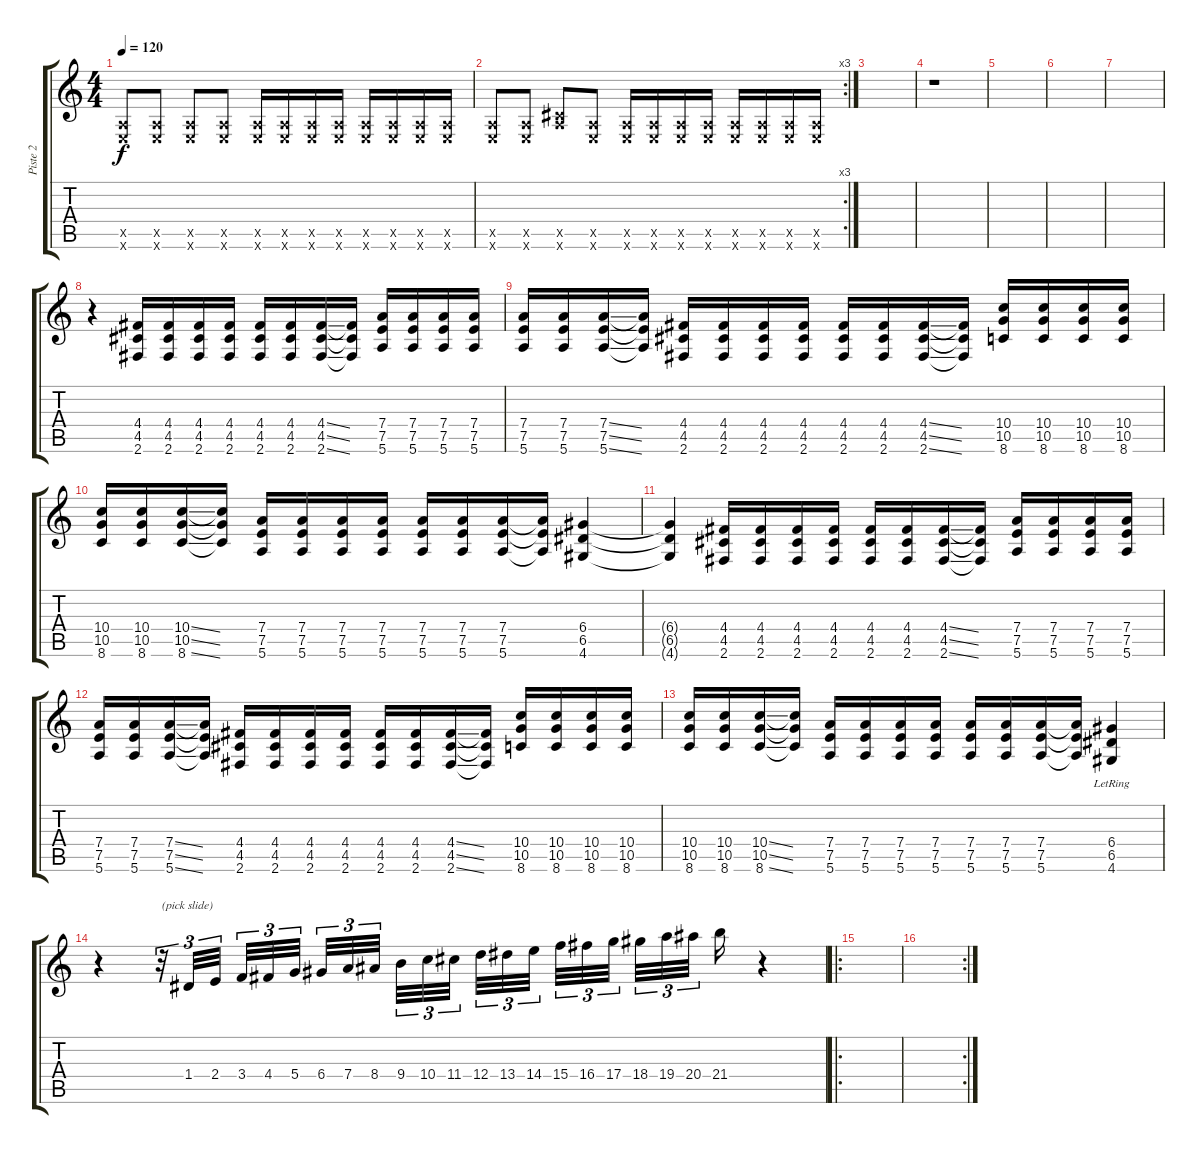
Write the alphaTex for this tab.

\track ("Piste 2" "Piste 2") {instrument distortionguitar}
\staff {score tabs}
\tuning (E4 B3 G3 D3 A2 E2) {hide}
\ts (4 4)
\tempo 120
\clef g2
\ks c
(0.5{x} 0.6{x}).8{dy f instrument distortionguitar} (0.5{x} 0.6{x}).8 (0.5{x} 0.6{x}).8 (0.5{x} 0.6{x}).8 (0.5{x} 0.6{x}).16 (0.5{x} 0.6{x}).16 (0.5{x} 0.6{x}).16 (0.5{x} 0.6{x}).16 (0.5{x} 0.6{x}).16 (0.5{x} 0.6{x}).16 (0.5{x} 0.6{x}).16 (0.5{x} 0.6{x}).16 |
\rc 3
(0.5{x} 0.6{x}).8 (0.5{x} 0.6{x}).8 (0.5{x} 9.6{x}).8 (0.5{x} 0.6{x}).8 (0.5{x} 0.6{x}).16 (0.5{x} 0.6{x}).16 (0.5{x} 0.6{x}).16 (0.5{x} 0.6{x}).16 (0.5{x} 0.6{x}).16 (0.5{x} 0.6{x}).16 (0.5{x} 0.6{x}).16 (0.5{x} 0.6{x}).16 |
|
r.1 |
|
|
|
r.4 (4.4 4.5 2.6).16 (4.4 4.5 2.6).16 (4.4 4.5 2.6).16 (4.4 4.5 2.6).16 (4.4 4.5 2.6).16 (4.4 4.5 2.6).16 (4.4{ss} 4.5{ss} 2.6{ss}).16 (4.4{t} 4.5{t} 2.6{t}).16 (7.4 7.5 5.6).16 (7.4 7.5 5.6).16 (7.4 7.5 5.6).16 (7.4 7.5 5.6).16 |
(7.4 7.5 5.6).16 (7.4 7.5 5.6).16 (7.4{ss} 7.5{ss} 5.6{ss}).16 (7.4{t} 7.5{t} 5.6{t}).16 (4.4 4.5 2.6).16 (4.4 4.5 2.6).16 (4.4 4.5 2.6).16 (4.4 4.5 2.6).16 (4.4 4.5 2.6).16 (4.4 4.5 2.6).16 (4.4{ss} 4.5{ss} 2.6{ss}).16 (4.4{t} 4.5{t} 2.6{t}).16 (10.4 10.5 8.6).16 (10.4 10.5 8.6).16 (10.4 10.5 8.6).16 (10.4 10.5 8.6).16 |
(10.4 10.5 8.6).16 (10.4 10.5 8.6).16 (10.4{ss} 10.5{ss} 8.6{ss}).16 (10.4{t} 10.5{t} 8.6{t}).16 (7.4 7.5 5.6).16 (7.4 7.5 5.6).16 (7.4 7.5 5.6).16 (7.4 7.5 5.6).16 (7.4 7.5 5.6).16 (7.4 7.5 5.6).16 (7.4 7.5 5.6).16 (7.4{t} 7.5{t} 5.6{t}).16 (6.4 6.5 4.6).4 |
(6.4{t} 6.5{t} 4.6{t}).4 (4.4 4.5 2.6).16 (4.4 4.5 2.6).16 (4.4 4.5 2.6).16 (4.4 4.5 2.6).16 (4.4 4.5 2.6).16 (4.4 4.5 2.6).16 (4.4{ss} 4.5{ss} 2.6{ss}).16 (4.4{t} 4.5{t} 2.6{t}).16 (7.4 7.5 5.6).16 (7.4 7.5 5.6).16 (7.4 7.5 5.6).16 (7.4 7.5 5.6).16 |
(7.4 7.5 5.6).16 (7.4 7.5 5.6).16 (7.4{ss} 7.5{ss} 5.6{ss}).16 (7.4{t} 7.5{t} 5.6{t}).16 (4.4 4.5 2.6).16 (4.4 4.5 2.6).16 (4.4 4.5 2.6).16 (4.4 4.5 2.6).16 (4.4 4.5 2.6).16 (4.4 4.5 2.6).16 (4.4{ss} 4.5{ss} 2.6{ss}).16 (4.4{t} 4.5{t} 2.6{t}).16 (10.4 10.5 8.6).16 (10.4 10.5 8.6).16 (10.4 10.5 8.6).16 (10.4 10.5 8.6).16 |
(10.4 10.5 8.6).16 (10.4 10.5 8.6).16 (10.4{ss} 10.5{ss} 8.6{ss}).16 (10.4{t} 10.5{t} 8.6{t}).16 (7.4 7.5 5.6).16 (7.4 7.5 5.6).16 (7.4 7.5 5.6).16 (7.4 7.5 5.6).16 (7.4 7.5 5.6).16 (7.4 7.5 5.6).16 (7.4 7.5 5.6).16 (7.4{t} 7.5{t} 5.6{t}).16 (6.4{lr} 6.5{lr} 4.6{lr}).4 |
r.4 r.32{tu (3 2) txt "(pick slide)"} 1.4.32{tu (3 2)} 2.4.32{tu (3 2)} 3.4.32{tu (3 2)} 4.4.32{tu (3 2)} 5.4.32{tu (3 2)} 6.4.32{tu (3 2)} 7.4.32{tu (3 2)} 8.4.32{tu (3 2)} 9.4.32{tu (3 2)} 10.4.32{tu (3 2)} 11.4.32{tu (3 2)} 12.4.32{tu (3 2)} 13.4.32{tu (3 2)} 14.4.32{tu (3 2)} 15.4.32{tu (3 2)} 16.4.32{tu (3 2)} 17.4.32{tu (3 2)} 18.4.32{tu (3 2)} 19.4.32{tu (3 2)} 20.4.32{tu (3 2)} 21.4.16 r.4 |
\ro
|
\rc 2
